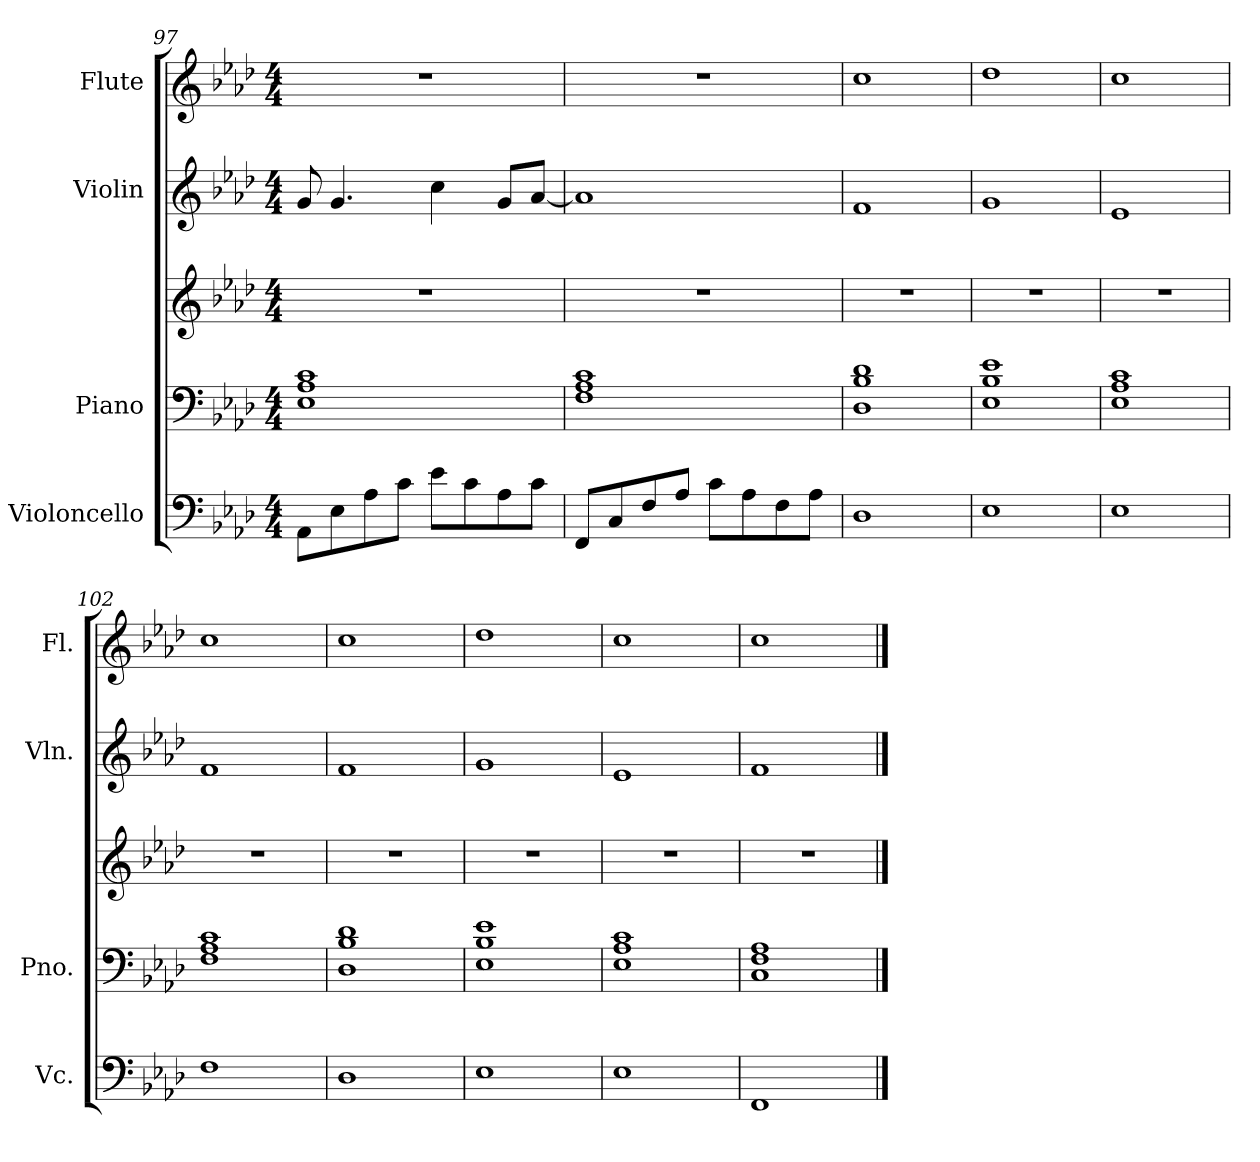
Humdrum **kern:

**kern	**kern	**kern	**kern	**kern
*part4	*part3	*part3	*part2	*part1
*staff5	*staff4	*staff3	*staff2	*staff1
*I"Violoncello	*I"Piano	*	*I"Violin	*I"Flute
*I'Vc.	*I'Pno.	*	*I'Vln.	*I'Fl.
*clefF4	*clefF4	*clefG2	*clefG2	*clefG2
*k[b-e-a-d-]	*k[b-e-a-d-]	*k[b-e-a-d-]	*k[b-e-a-d-]	*k[b-e-a-d-]
*M4/4	*M4/4	*M4/4	*M4/4	*M4/4
=97	=97	=97	=97	=97
8AA-\L	1E- 1A- 1c	1r	8g/	1r
8E-\	.	.	4.g/	.
8A-\	.	.	.	.
8c\J	.	.	.	.
8e-\L	.	.	4cc\	.
8c\	.	.	.	.
8A-\	.	.	8g/L	.
8c\J	.	.	[8a-/J	.
=98	=98	=98	=98	=98
8FF/L	1F 1A- 1c	1r	1a-]	1r
8C/	.	.	.	.
8F/	.	.	.	.
8A-/J	.	.	.	.
8c\L	.	.	.	.
8A-\	.	.	.	.
8F\	.	.	.	.
8A-\J	.	.	.	.
=99	=99	=99	=99	=99
1D-	1D- 1B- 1d-	1r	1f	1cc
=100	=100	=100	=100	=100
1E-	1E- 1B- 1e-	1r	1g	1dd-
=101	=101	=101	=101	=101
1E-	1E- 1A- 1c	1r	1e-	1cc
=102	=102	=102	=102	=102
1F	1F 1A- 1c	1r	1f	1cc
=103	=103	=103	=103	=103
1D-	1D- 1B- 1d-	1r	1f	1cc
=104	=104	=104	=104	=104
1E-	1E- 1B- 1e-	1r	1g	1dd-
!!LO:PB:g=z
=105	=105	=105	=105	=105
1E-	1E- 1A- 1c	1r	1e-	1cc
=106	=106	=106	=106	=106
1FF	1C 1F 1A-	1r	1f	1cc
==	==	==	==	==
*-	*-	*-	*-	*-
